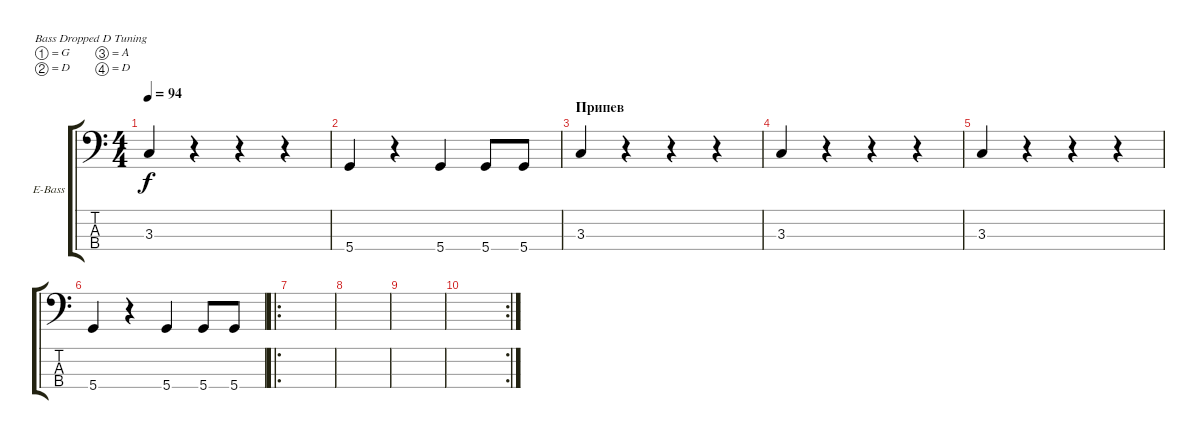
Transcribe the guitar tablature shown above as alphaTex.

\defaultSystemsLayout 4
\bracketExtendMode groupsimilarinstruments
\firstSystemTrackNameOrientation horizontal
\otherSystemsTrackNameOrientation horizontal
\track ("Electric Bass" "E-Bass") {instrument electricbassfinger}
\staff {score tabs}
\tuning (G2 D2 A1 D1)
\ts (4 4)
\tempo 94
\clef f4
\ks c
3.3.4{dy f} r.4 r.4 r.4 |
5.4.4 r.4 5.4.4 5.4.8 5.4.8 |
\section ("" "Припев")
3.3.4 r.4 r.4 r.4 |
3.3.4 r.4 r.4 r.4 |
3.3.4 r.4 r.4 r.4 |
5.4.4 r.4 5.4.4 5.4.8 5.4.8 |
\ro
|
|
|
\rc 2
